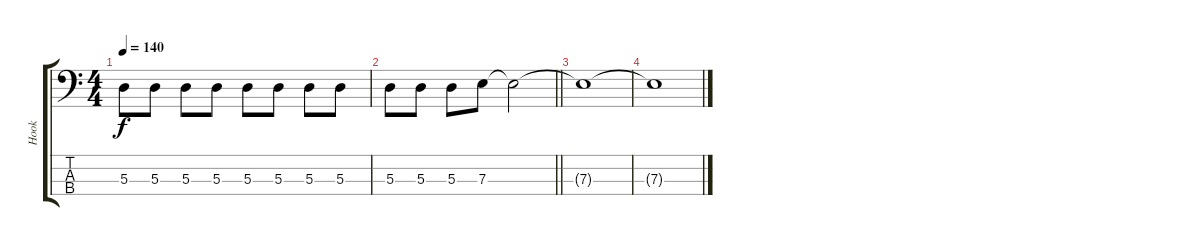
\track ("Hook" "Hook") {instrument electricbassfinger}
\staff {score tabs}
\tuning (G2 D2 A1 E1) {hide}
\ts (4 4)
\tempo 140
\clef f4
\ks c
5.3.8{dy f} 5.3.8 5.3.8 5.3.8 5.3.8 5.3.8 5.3.8 5.3.8 |
\barLineRight lightlight
5.3.8 5.3.8 5.3.8 7.3.8 7.3{t}.2 |
7.3{t}.1 |
7.3{t}.1
